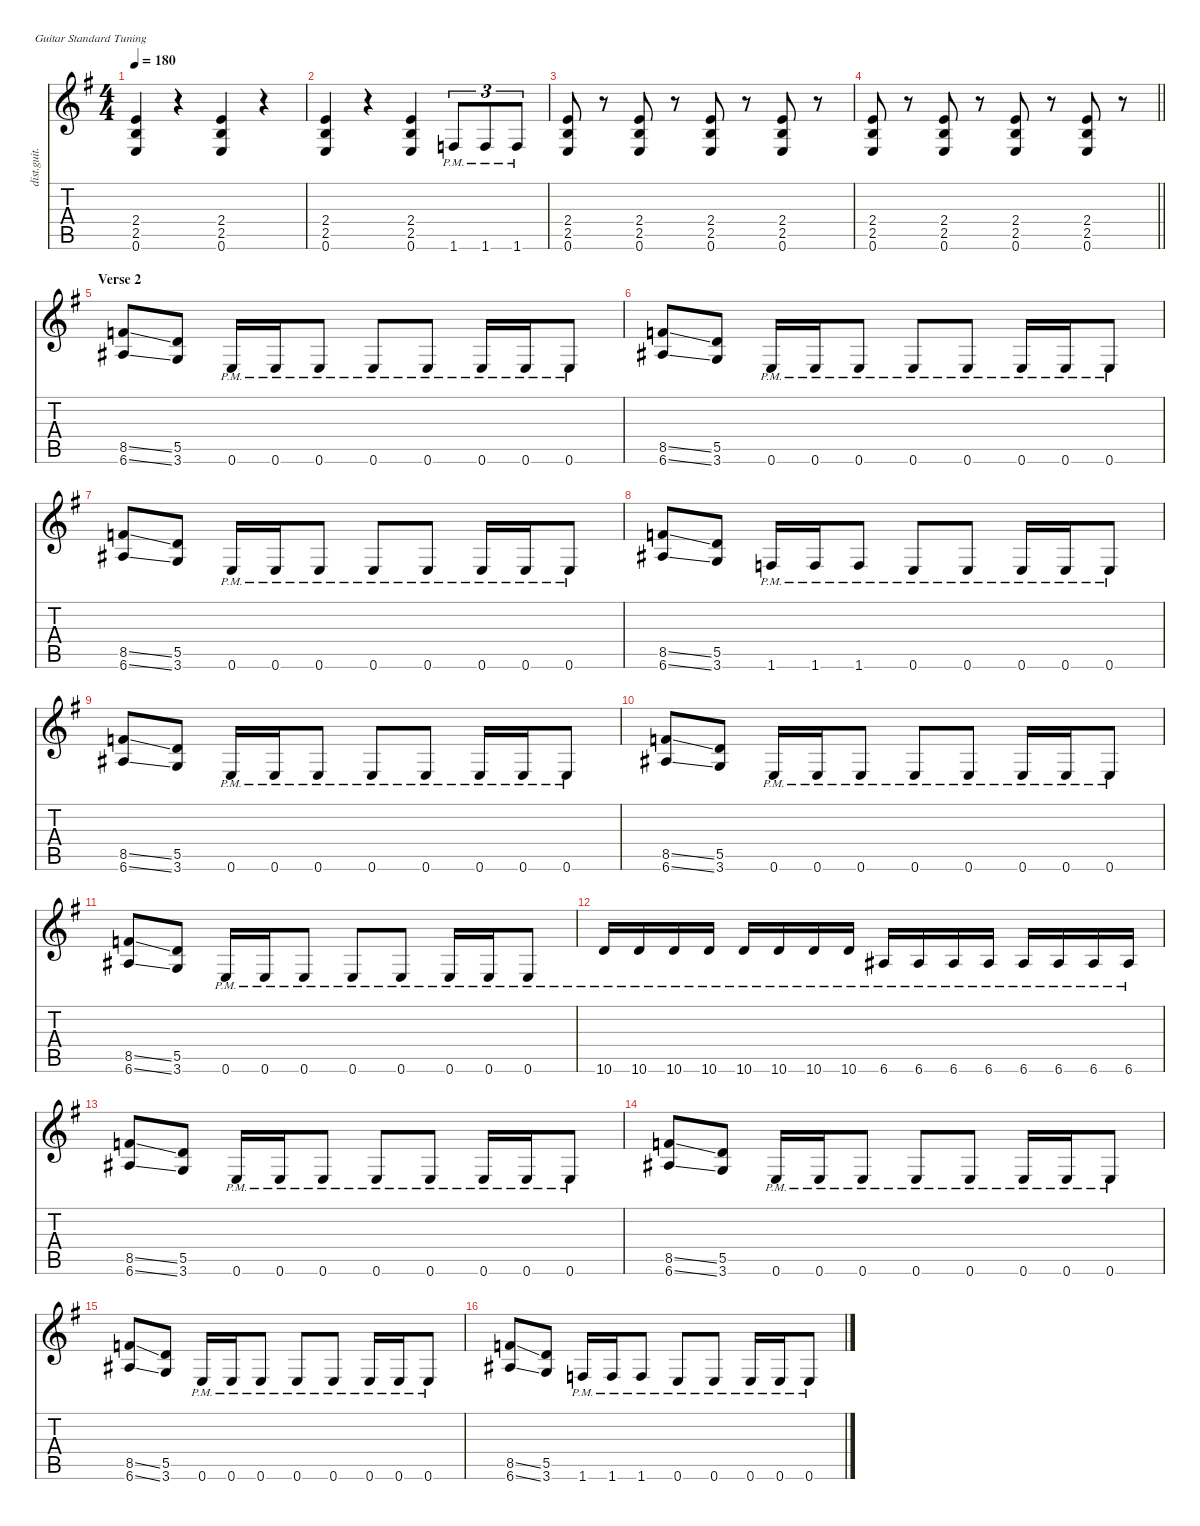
\defaultSystemsLayout 4
\hideDynamics
\bracketExtendMode nobrackets
\otherSystemsTrackNameOrientation horizontal
\track ("James Hetfield" "dist.guit.") {solo instrument distortionguitar}
\staff {score tabs}
\tuning (E4 B3 G3 D3 A2 E2)
\ts (4 4)
\tempo 180
\clef g2
\ks eminor
(2.4{acc forcenatural} 2.5{acc forcenatural} 0.6{acc forcenatural}).4{dy f beam Up} r.4{beam Up} (2.4{acc forcenatural} 2.5{acc forcenatural} 0.6{acc forcenatural}).4{beam Up} r.4{beam Up} |
(2.4{acc forcenatural} 2.5{acc forcenatural} 0.6{acc forcenatural}).4{beam Up} r.4{beam Up} (2.4{acc forcenatural} 2.5{acc forcenatural} 0.6{acc forcenatural}).4{beam Up} 1.6{pm acc forcenatural}.8{tu (3 2) beam Up} 1.6{pm acc forcenatural}.8{tu (3 2) beam Up} 1.6{pm acc forcenatural}.8{tu (3 2) beam Up} |
(2.4{acc forcenatural} 2.5{acc forcenatural} 0.6{acc forcenatural}).8{beam Up} r.8{beam Up} (2.4{acc forcenatural} 2.5{acc forcenatural} 0.6{acc forcenatural}).8{beam Up} r.8{beam Up} (2.4{acc forcenatural} 2.5{acc forcenatural} 0.6{acc forcenatural}).8{beam Up} r.8{beam Up} (2.4{acc forcenatural} 2.5{acc forcenatural} 0.6{acc forcenatural}).8{beam Up} r.8{beam Up} |
\barLineRight lightlight
(2.4{acc forcenatural} 2.5{acc forcenatural} 0.6{acc forcenatural}).8{beam Up} r.8{beam Up} (2.4{acc forcenatural} 2.5{acc forcenatural} 0.6{acc forcenatural}).8{beam Up} r.8{beam Up} (2.4{acc forcenatural} 2.5{acc forcenatural} 0.6{acc forcenatural}).8{beam Up} r.8{beam Up} (2.4{acc forcenatural} 2.5{acc forcenatural} 0.6{acc forcenatural}).8{beam Up} r.8{beam Up} |
\section ("" "Verse 2")
(8.5{ss acc forcenatural} 6.6{ss acc #}).8{beam Up} (5.5{acc forcenatural} 3.6{acc forcenatural}).8{beam Up} 0.6{pm acc forcenatural}.16{beam Up} 0.6{pm acc forcenatural}.16{beam Up} 0.6{pm acc forcenatural}.8{beam Up} 0.6{pm acc forcenatural}.8{beam Up} 0.6{pm acc forcenatural}.8{beam Up} 0.6{pm acc forcenatural}.16{beam Up} 0.6{pm acc forcenatural}.16{beam Up} 0.6{pm acc forcenatural}.8{beam Up} |
(8.5{ss acc forcenatural} 6.6{ss acc #}).8{beam Up} (5.5{acc forcenatural} 3.6{acc forcenatural}).8{beam Up} 0.6{pm acc forcenatural}.16{beam Up} 0.6{pm acc forcenatural}.16{beam Up} 0.6{pm acc forcenatural}.8{beam Up} 0.6{pm acc forcenatural}.8{beam Up} 0.6{pm acc forcenatural}.8{beam Up} 0.6{pm acc forcenatural}.16{beam Up} 0.6{pm acc forcenatural}.16{beam Up} 0.6{pm acc forcenatural}.8{beam Up} |
(8.5{ss acc forcenatural} 6.6{ss acc #}).8{beam Up} (5.5{acc forcenatural} 3.6{acc forcenatural}).8{beam Up} 0.6{pm acc forcenatural}.16{beam Up} 0.6{pm acc forcenatural}.16{beam Up} 0.6{pm acc forcenatural}.8{beam Up} 0.6{pm acc forcenatural}.8{beam Up} 0.6{pm acc forcenatural}.8{beam Up} 0.6{pm acc forcenatural}.16{beam Up} 0.6{pm acc forcenatural}.16{beam Up} 0.6{pm acc forcenatural}.8{beam Up} |
(8.5{ss acc forcenatural} 6.6{ss acc #}).8{beam Up} (5.5{acc forcenatural} 3.6{acc forcenatural}).8{beam Up} 1.6{pm acc forcenatural}.16{beam Up} 1.6{pm acc forcenatural}.16{beam Up} 1.6{pm acc forcenatural}.8{beam Up} 0.6{pm acc forcenatural}.8{beam Up} 0.6{pm acc forcenatural}.8{beam Up} 0.6{pm acc forcenatural}.16{beam Up} 0.6{pm acc forcenatural}.16{beam Up} 0.6{pm acc forcenatural}.8{beam Up} |
(8.5{ss acc forcenatural} 6.6{ss acc #}).8{beam Up} (5.5{acc forcenatural} 3.6{acc forcenatural}).8{beam Up} 0.6{pm acc forcenatural}.16{beam Up} 0.6{pm acc forcenatural}.16{beam Up} 0.6{pm acc forcenatural}.8{beam Up} 0.6{pm acc forcenatural}.8{beam Up} 0.6{pm acc forcenatural}.8{beam Up} 0.6{pm acc forcenatural}.16{beam Up} 0.6{pm acc forcenatural}.16{beam Up} 0.6{pm acc forcenatural}.8{beam Up} |
(8.5{ss acc forcenatural} 6.6{ss acc #}).8{beam Up} (5.5{acc forcenatural} 3.6{acc forcenatural}).8{beam Up} 0.6{pm acc forcenatural}.16{beam Up} 0.6{pm acc forcenatural}.16{beam Up} 0.6{pm acc forcenatural}.8{beam Up} 0.6{pm acc forcenatural}.8{beam Up} 0.6{pm acc forcenatural}.8{beam Up} 0.6{pm acc forcenatural}.16{beam Up} 0.6{pm acc forcenatural}.16{beam Up} 0.6{pm acc forcenatural}.8{beam Up} |
(8.5{ss acc forcenatural} 6.6{ss acc #}).8{beam Up} (5.5{acc forcenatural} 3.6{acc forcenatural}).8{beam Up} 0.6{pm acc forcenatural}.16{beam Up} 0.6{pm acc forcenatural}.16{beam Up} 0.6{pm acc forcenatural}.8{beam Up} 0.6{pm acc forcenatural}.8{beam Up} 0.6{pm acc forcenatural}.8{beam Up} 0.6{pm acc forcenatural}.16{beam Up} 0.6{pm acc forcenatural}.16{beam Up} 0.6{pm acc forcenatural}.8{beam Up} |
10.6{pm acc forcenatural}.16{beam Up} 10.6{pm acc forcenatural}.16{beam Up} 10.6{pm acc forcenatural}.16{beam Up} 10.6{pm acc forcenatural}.16{beam Up} 10.6{pm acc forcenatural}.16{beam Up} 10.6{pm acc forcenatural}.16{beam Up} 10.6{pm acc forcenatural}.16{beam Up} 10.6{pm acc forcenatural}.16{beam Up} 6.6{pm acc #}.16{beam Up} 6.6{pm acc #}.16{beam Up} 6.6{pm acc #}.16{beam Up} 6.6{pm acc #}.16{beam Up} 6.6{pm acc #}.16{beam Up} 6.6{pm acc #}.16{beam Up} 6.6{pm acc #}.16{beam Up} 6.6{pm acc #}.16{beam Up} |
(8.5{ss acc forcenatural} 6.6{ss acc #}).8{beam Up} (5.5{acc forcenatural} 3.6{acc forcenatural}).8{beam Up} 0.6{pm acc forcenatural}.16{beam Up} 0.6{pm acc forcenatural}.16{beam Up} 0.6{pm acc forcenatural}.8{beam Up} 0.6{pm acc forcenatural}.8{beam Up} 0.6{pm acc forcenatural}.8{beam Up} 0.6{pm acc forcenatural}.16{beam Up} 0.6{pm acc forcenatural}.16{beam Up} 0.6{pm acc forcenatural}.8{beam Up} |
(8.5{ss acc forcenatural} 6.6{ss acc #}).8{beam Up} (5.5{acc forcenatural} 3.6{acc forcenatural}).8{beam Up} 0.6{pm acc forcenatural}.16{beam Up} 0.6{pm acc forcenatural}.16{beam Up} 0.6{pm acc forcenatural}.8{beam Up} 0.6{pm acc forcenatural}.8{beam Up} 0.6{pm acc forcenatural}.8{beam Up} 0.6{pm acc forcenatural}.16{beam Up} 0.6{pm acc forcenatural}.16{beam Up} 0.6{pm acc forcenatural}.8{beam Up} |
(8.5{ss acc forcenatural} 6.6{ss acc #}).8{beam Up} (5.5{acc forcenatural} 3.6{acc forcenatural}).8{beam Up} 0.6{pm acc forcenatural}.16{beam Up} 0.6{pm acc forcenatural}.16{beam Up} 0.6{pm acc forcenatural}.8{beam Up} 0.6{pm acc forcenatural}.8{beam Up} 0.6{pm acc forcenatural}.8{beam Up} 0.6{pm acc forcenatural}.16{beam Up} 0.6{pm acc forcenatural}.16{beam Up} 0.6{pm acc forcenatural}.8{beam Up} |
(8.5{ss acc forcenatural} 6.6{ss acc #}).8{beam Up} (5.5{acc forcenatural} 3.6{acc forcenatural}).8{beam Up} 1.6{pm acc forcenatural}.16{beam Up} 1.6{pm acc forcenatural}.16{beam Up} 1.6{pm acc forcenatural}.8{beam Up} 0.6{pm acc forcenatural}.8{beam Up} 0.6{pm acc forcenatural}.8{beam Up} 0.6{pm acc forcenatural}.16{beam Up} 0.6{pm acc forcenatural}.16{beam Up} 0.6{pm acc forcenatural}.8{beam Up}
